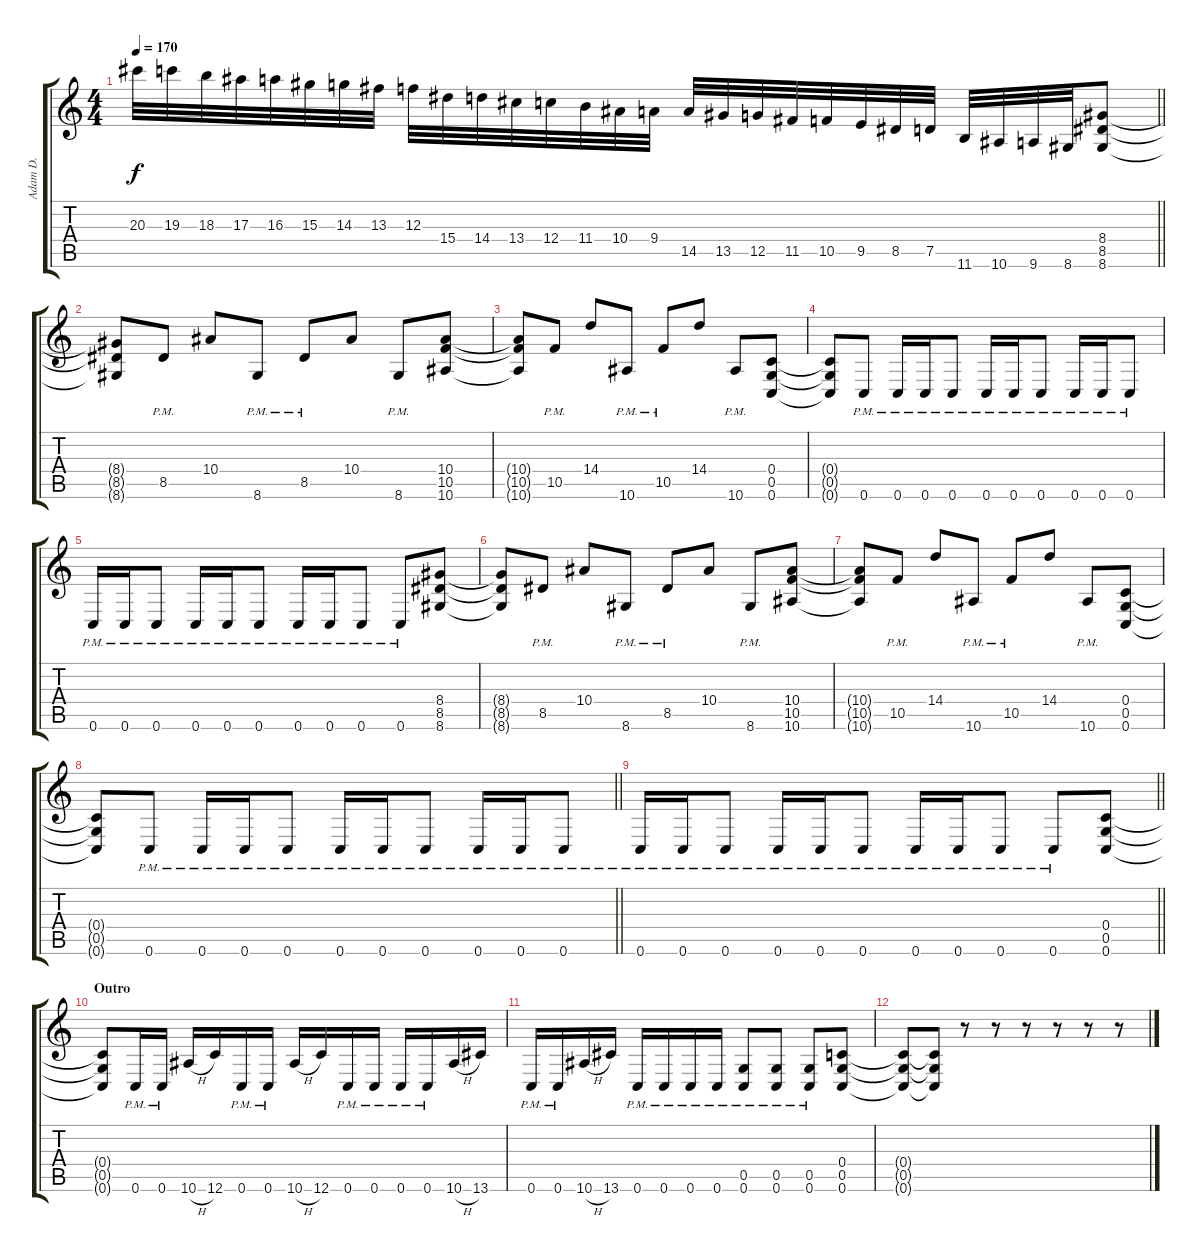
\track ("Adam D." "Adam D.") {instrument distortionguitar}
\staff {score tabs}
\tuning (D4 A3 F3 C3 G2 C2) {hide}
\ts (4 4)
\tempo 170
\clef g2
\barLineRight lightlight
\ks c
20.3.32{dy f} 19.3.32 18.3.32 17.3.32 16.3.32 15.3.32 14.3.32 13.3.32 12.3.32 15.4.32 14.4.32 13.4.32 12.4.32 11.4.32 10.4.32 9.4.32 14.5.32 13.5.32 12.5.32 11.5.32 10.5.32 9.5.32 8.5.32 7.5.32 11.6.32 10.6.32 9.6.32 8.6.32 (8.4 8.5 8.6).8 |
(8.4{t} 8.5{t} 8.6{t}).8 8.5{pm}.8 10.4.8 8.6{pm}.8 8.5{pm}.8 10.4.8 8.6{pm}.8 (10.4 10.5 10.6).8 |
(10.4{t} 10.5{t} 10.6{t}).8 10.5{pm}.8 14.4.8 10.6{pm}.8 10.5{pm}.8 14.4.8 10.6{pm}.8 (0.4 0.5 0.6).8 |
(0.4{t} 0.5{t} 0.6{t}).8 0.6{pm}.8 0.6{pm}.16 0.6{pm}.16 0.6{pm}.8 0.6{pm}.16 0.6{pm}.16 0.6{pm}.8 0.6{pm}.16 0.6{pm}.16 0.6{pm}.8 |
0.6{pm}.16 0.6{pm}.16 0.6{pm}.8 0.6{pm}.16 0.6{pm}.16 0.6{pm}.8 0.6{pm}.16 0.6{pm}.16 0.6{pm}.8 0.6{pm}.8 (8.4 8.5 8.6).8 |
(8.4{t} 8.5{t} 8.6{t}).8 8.5{pm}.8 10.4.8 8.6{pm}.8 8.5{pm}.8 10.4.8 8.6{pm}.8 (10.4 10.5 10.6).8 |
(10.4{t} 10.5{t} 10.6{t}).8 10.5{pm}.8 14.4.8 10.6{pm}.8 10.5{pm}.8 14.4.8 10.6{pm}.8 (0.4 0.5 0.6).8 |
\barLineRight lightlight
(0.4{t} 0.5{t} 0.6{t}).8 0.6{pm}.8 0.6{pm}.16 0.6{pm}.16 0.6{pm}.8 0.6{pm}.16 0.6{pm}.16 0.6{pm}.8 0.6{pm}.16 0.6{pm}.16 0.6{pm}.8 |
\barLineRight lightlight
0.6{pm}.16 0.6{pm}.16 0.6{pm}.8 0.6{pm}.16 0.6{pm}.16 0.6{pm}.8 0.6{pm}.16 0.6{pm}.16 0.6{pm}.8 0.6{pm}.8 (0.4 0.5 0.6).8 |
\section ("" "Outro")
(0.4{t} 0.5{t} 0.6{t}).8 0.6{pm}.16 0.6{pm}.16 10.6{h}.16 12.6.16 0.6{pm}.16 0.6{pm}.16 10.6{h}.16 12.6.16 0.6{pm}.16 0.6{pm}.16 0.6{pm}.16 0.6{pm}.16 10.6{h}.16 13.6.16 |
0.6{pm}.16 0.6{pm}.16 10.6{h}.16 13.6.16 0.6{pm}.16 0.6{pm}.16 0.6{pm}.16 0.6{pm}.16 (0.5{pm} 0.6{pm}).8 (0.5{pm} 0.6{pm}).8 (0.5{pm} 0.6{pm}).8 (0.4 0.5 0.6).8 |
(0.4{t} 0.5{t} 0.6{t}).8 (0.4{t} 0.5{t} 0.6{t}).8 r.8 r.8 r.8 r.8 r.8 r.8
